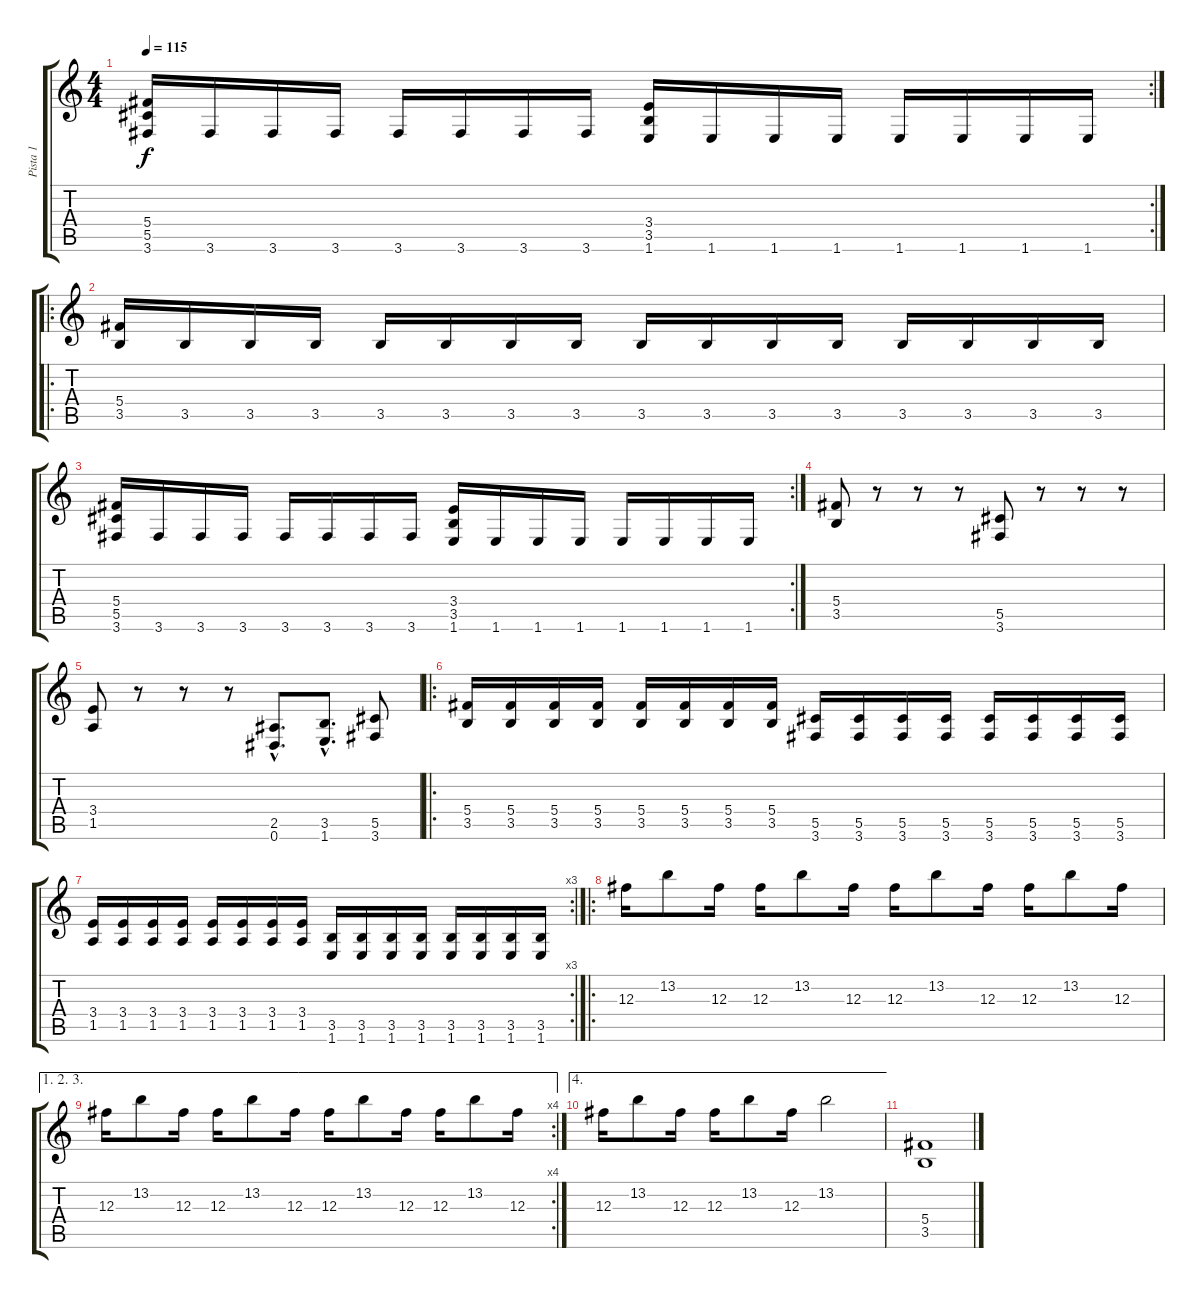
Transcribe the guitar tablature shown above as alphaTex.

\track ("Pista 1" "Pista 1") {instrument distortionguitar}
\staff {score tabs}
\tuning (Eb4 Bb3 Gb3 Db3 Ab2 Eb2) {hide}
\rc 2
\ts (4 4)
\tempo 115
\clef g2
\ks c
(5.4 5.5 3.6).16{dy f} 3.6.16 3.6.16 3.6.16 3.6.16 3.6.16 3.6.16 3.6.16 (3.4 3.5 1.6).16 1.6.16 1.6.16 1.6.16 1.6.16 1.6.16 1.6.16 1.6.16 |
\ro
(5.4 3.5).16 3.5.16 3.5.16 3.5.16 3.5.16 3.5.16 3.5.16 3.5.16 3.5.16 3.5.16 3.5.16 3.5.16 3.5.16 3.5.16 3.5.16 3.5.16 |
\rc 2
(5.4 5.5 3.6).16 3.6.16 3.6.16 3.6.16 3.6.16 3.6.16 3.6.16 3.6.16 (3.4 3.5 1.6).16 1.6.16 1.6.16 1.6.16 1.6.16 1.6.16 1.6.16 1.6.16 |
(5.4 3.5).8 r.8 r.8 r.8 (5.5 3.6).8 r.8 r.8 r.8 |
(3.4 1.5).8 r.8 r.8 r.8 (2.5{hac} 0.6{hac}).8{d} (3.5{hac} 1.6{hac}).8{d} (5.5 3.6).8 |
\ro
(5.4 3.5).16 (5.4 3.5).16 (5.4 3.5).16 (5.4 3.5).16 (5.4 3.5).16 (5.4 3.5).16 (5.4 3.5).16 (5.4 3.5).16 (5.5 3.6).16 (5.5 3.6).16 (5.5 3.6).16 (5.5 3.6).16 (5.5 3.6).16 (5.5 3.6).16 (5.5 3.6).16 (5.5 3.6).16 |
\rc 3
(3.4 1.5).16 (3.4 1.5).16 (3.4 1.5).16 (3.4 1.5).16 (3.4 1.5).16 (3.4 1.5).16 (3.4 1.5).16 (3.4 1.5).16 (3.5 1.6).16 (3.5 1.6).16 (3.5 1.6).16 (3.5 1.6).16 (3.5 1.6).16 (3.5 1.6).16 (3.5 1.6).16 (3.5 1.6).16 |
\ro
12.3.16{volume 8} 13.2.8 12.3.16 12.3.16 13.2.8 12.3.16 12.3.16 13.2.8 12.3.16 12.3.16 13.2.8 12.3.16 |
\ae (1 2 3)
\rc 4
12.3.16{volume 8} 13.2.8 12.3.16 12.3.16 13.2.8 12.3.16 12.3.16 13.2.8 12.3.16 12.3.16 13.2.8 12.3.16 |
\ae 4
12.3.16{volume 8} 13.2.8 12.3.16 12.3.16 13.2.8 12.3.16 13.2.2 |
(5.4 3.5).1{volume 0}
